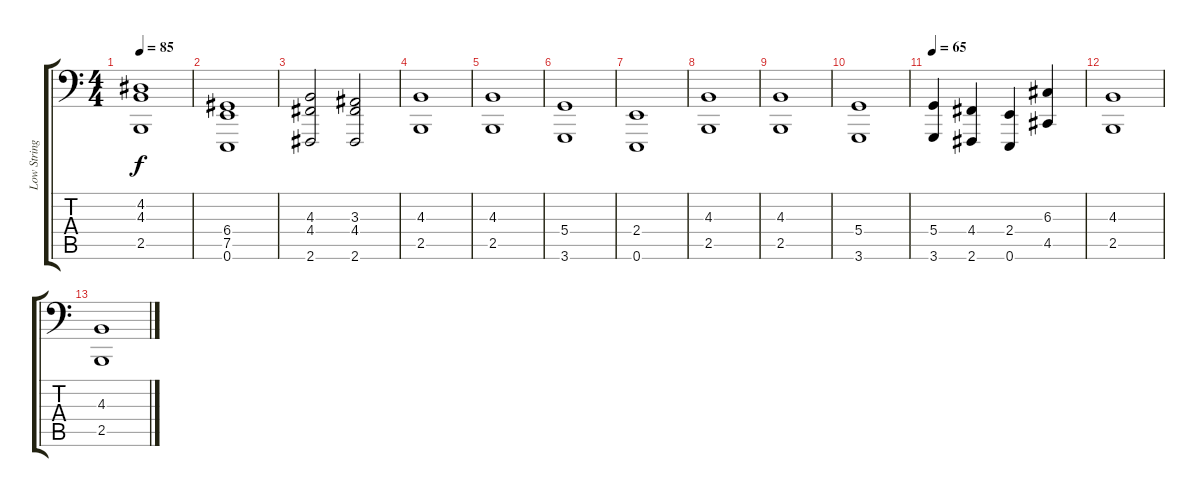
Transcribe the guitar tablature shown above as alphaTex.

\track ("Low Strings" "Low String") {instrument stringensemble1}
\staff {score tabs}
\tuning (E3 B2 G2 D2 A1 E1) {hide}
\ts (4 4)
\tempo 85
\clef f4
\ks c
(4.2 4.3 2.5).1{dy f} |
(6.4 7.5 0.6).1 |
(4.3 4.4 2.6).2 (3.3 4.4 2.6).2 |
(4.3 2.5).1 |
(4.3 2.5).1 |
(5.4 3.6).1 |
(2.4 0.6).1 |
(4.3 2.5).1 |
(4.3 2.5).1 |
(5.4 3.6).1 |
\tempo 65
(5.4 3.6).4 (4.4 2.6).4 (2.4 0.6).4 (6.3 4.5).4 |
(4.3 2.5).1 |
(4.3 2.5).1
